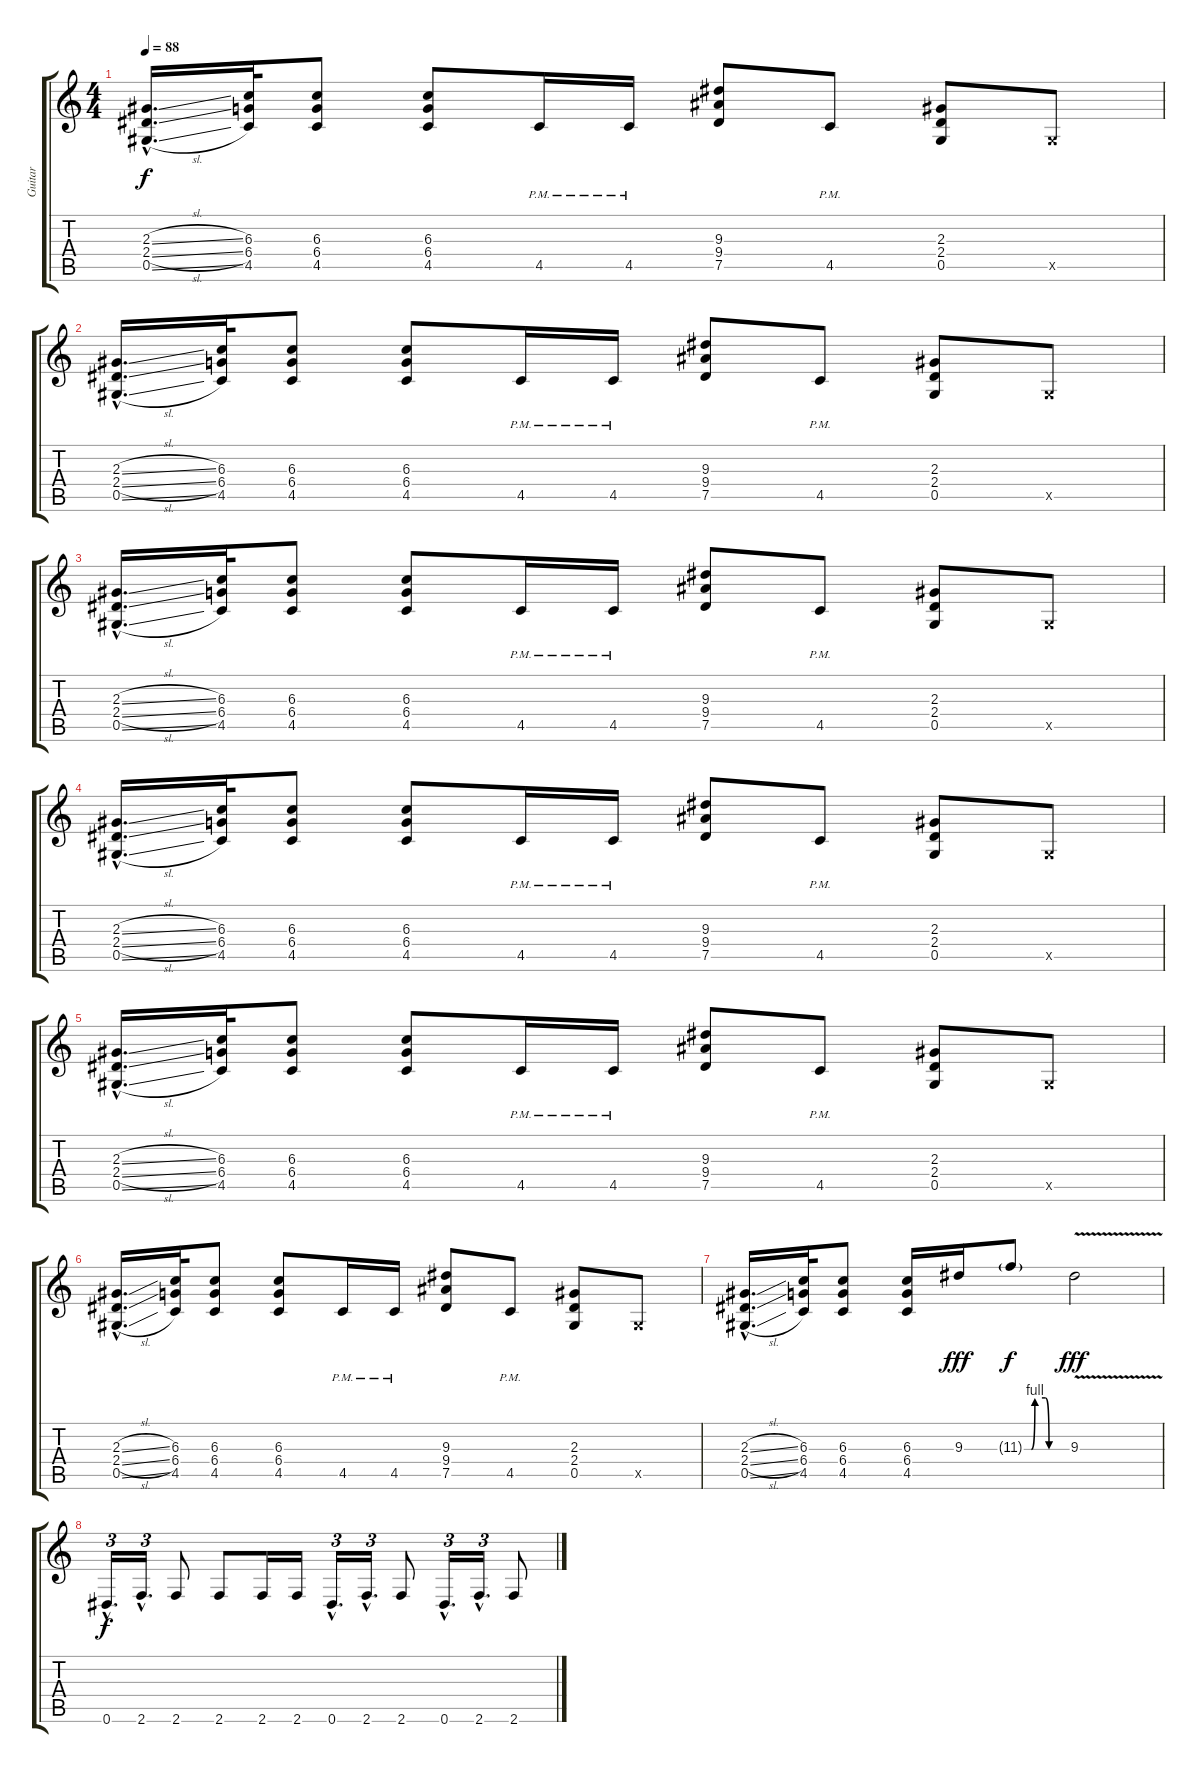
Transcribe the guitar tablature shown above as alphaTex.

\track ("Guitar" "Guitar") {instrument overdrivenguitar}
\staff {score tabs}
\tuning (Eb4 Bb3 Gb3 Db3 Ab2 Eb2) {hide}
\ts (4 4)
\tempo 88
\clef g2
\ks c
(2.3{sl hac} 2.4{sl hac} 0.5{sl hac}).16{d dy f} (6.3 6.4 4.5).32 (6.3 6.4 4.5).8 (6.3 6.4 4.5).8 4.5{pm}.16 4.5{pm}.16 (9.3 9.4 7.5).8 4.5{pm}.8 (2.3 2.4 0.5).8 0.5{x}.8 |
(2.3{sl hac} 2.4{sl hac} 0.5{sl hac}).16{d} (6.3 6.4 4.5).32 (6.3 6.4 4.5).8 (6.3 6.4 4.5).8 4.5{pm}.16 4.5{pm}.16 (9.3 9.4 7.5).8 4.5{pm}.8 (2.3 2.4 0.5).8 0.5{x}.8 |
(2.3{sl hac} 2.4{sl hac} 0.5{sl hac}).16{d} (6.3 6.4 4.5).32 (6.3 6.4 4.5).8 (6.3 6.4 4.5).8 4.5{pm}.16 4.5{pm}.16 (9.3 9.4 7.5).8 4.5{pm}.8 (2.3 2.4 0.5).8 0.5{x}.8 |
(2.3{sl hac} 2.4{sl hac} 0.5{sl hac}).16{d} (6.3 6.4 4.5).32 (6.3 6.4 4.5).8 (6.3 6.4 4.5).8 4.5{pm}.16 4.5{pm}.16 (9.3 9.4 7.5).8 4.5{pm}.8 (2.3 2.4 0.5).8 0.5{x}.8 |
(2.3{sl hac} 2.4{sl hac} 0.5{sl hac}).16{d} (6.3 6.4 4.5).32 (6.3 6.4 4.5).8 (6.3 6.4 4.5).8 4.5{pm}.16 4.5{pm}.16 (9.3 9.4 7.5).8 4.5{pm}.8 (2.3 2.4 0.5).8 0.5{x}.8 |
(2.3{sl hac} 2.4{sl hac} 0.5{sl hac}).16{d} (6.3 6.4 4.5).32 (6.3 6.4 4.5).8 (6.3 6.4 4.5).8 4.5{pm}.16 4.5{pm}.16 (9.3 9.4 7.5).8 4.5{pm}.8 (2.3 2.4 0.5).8 0.5{x}.8 |
(2.3{sl hac} 2.4{sl hac} 0.5{sl hac}).16{d} (6.3 6.4 4.5).32 (6.3 6.4 4.5).8 (6.3 6.4 4.5).16 9.3.16{dy fff} 11.3{be (custom 0 0 10 0 15 4 30 4 35 0 45 0 60 0) g}.8{dy f} 9.3{v}.2{dy fff} |
0.6{hac}.16{d tu (3 2) dy f} 2.6{hac}.16{d tu (3 2)} 2.6.8 2.6.8 2.6.16 2.6.16 0.6{hac}.16{d tu (3 2)} 2.6{hac}.16{d tu (3 2)} 2.6.8 0.6{hac}.16{d tu (3 2)} 2.6{hac}.16{d tu (3 2)} 2.6.8
